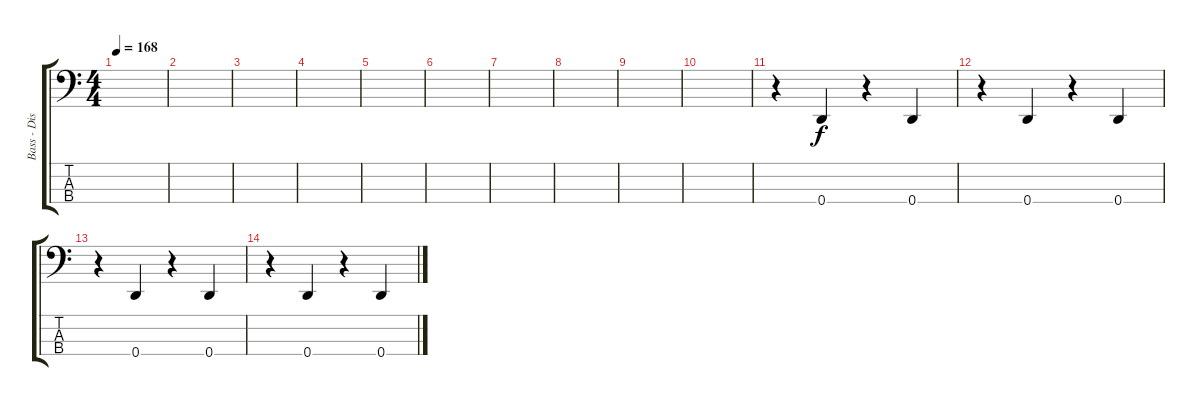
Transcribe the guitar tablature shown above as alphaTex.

\track ("Bass - Distortion" "Bass - Dis") {instrument distortionguitar}
\staff {score tabs}
\tuning (G2 D2 A1 D1) {hide}
\ts (4 4)
\tempo 168
\clef f4
\ks c
|
|
|
|
|
|
|
|
|
|
r.4 0.4.4 r.4 0.4.4 |
r.4 0.4.4 r.4 0.4.4 |
r.4 0.4.4 r.4 0.4.4 |
r.4 0.4.4 r.4 0.4.4
